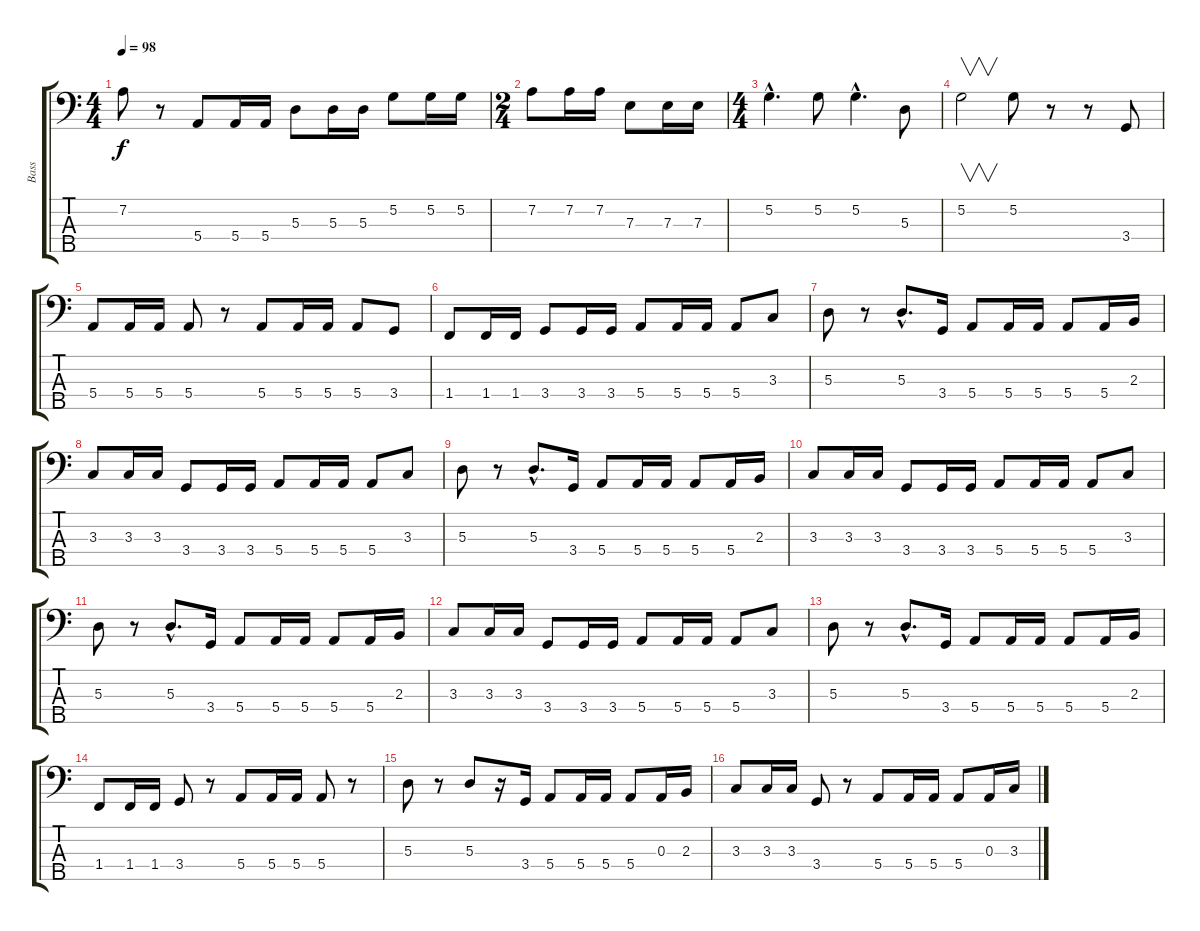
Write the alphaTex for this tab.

\track ("Bass" "Bass") {instrument electricbassfinger}
\staff {score tabs}
\tuning (G2 D2 A1 E1 B0) {hide}
\ts (4 4)
\tempo 98
\clef f4
\ks c
7.2.8{dy f} r.8 5.4.8 5.4.16 5.4.16 5.3.8 5.3.16 5.3.16 5.2.8 5.2.16 5.2.16 |
\ts (2 4)
7.2.8 7.2.16 7.2.16 7.3.8 7.3.16 7.3.16 |
\ts (4 4)
5.2{hac}.4{d} 5.2.8 5.2{hac}.4{d} 5.3.8 |
5.2.2{v} 5.2.8 r.8 r.8 3.4.8 |
5.4.8 5.4.16 5.4.16 5.4.8 r.8 5.4.8 5.4.16 5.4.16 5.4.8 3.4.8 |
1.4.8 1.4.16 1.4.16 3.4.8 3.4.16 3.4.16 5.4.8 5.4.16 5.4.16 5.4.8 3.3.8 |
5.3.8 r.8 5.3{hac}.8{d} 3.4.16 5.4.8 5.4.16 5.4.16 5.4.8 5.4.16 2.3.16 |
3.3.8 3.3.16 3.3.16 3.4.8 3.4.16 3.4.16 5.4.8 5.4.16 5.4.16 5.4.8 3.3.8 |
5.3.8 r.8 5.3{hac}.8{d} 3.4.16 5.4.8 5.4.16 5.4.16 5.4.8 5.4.16 2.3.16 |
3.3.8 3.3.16 3.3.16 3.4.8 3.4.16 3.4.16 5.4.8 5.4.16 5.4.16 5.4.8 3.3.8 |
5.3.8 r.8 5.3{hac}.8{d} 3.4.16 5.4.8 5.4.16 5.4.16 5.4.8 5.4.16 2.3.16 |
3.3.8 3.3.16 3.3.16 3.4.8 3.4.16 3.4.16 5.4.8 5.4.16 5.4.16 5.4.8 3.3.8 |
5.3.8 r.8 5.3{hac}.8{d} 3.4.16 5.4.8 5.4.16 5.4.16 5.4.8 5.4.16 2.3.16 |
1.4.8 1.4.16 1.4.16 3.4.8 r.8 5.4.8 5.4.16 5.4.16 5.4.8 r.8 |
5.3.8 r.8 5.3.8 r.16 3.4.16 5.4.8 5.4.16 5.4.16 5.4.8 0.3.16 2.3.16 |
3.3.8 3.3.16 3.3.16 3.4.8 r.8 5.4.8 5.4.16 5.4.16 5.4.8 0.3.16 3.3.16
